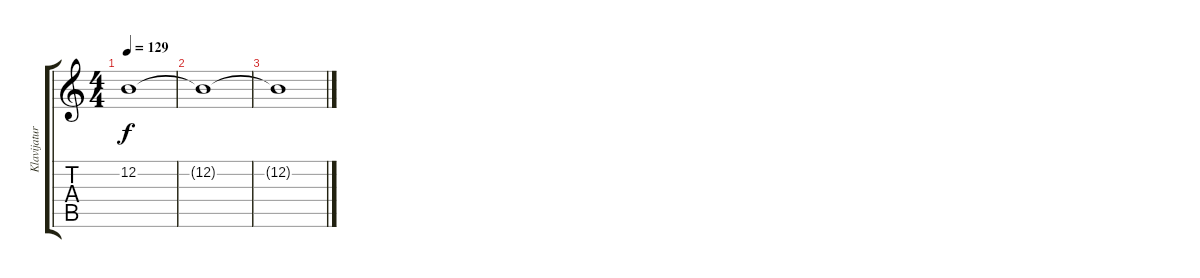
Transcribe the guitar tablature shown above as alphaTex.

\track ("Klavijatura III" "Klavijatur") {instrument synthstrings2}
\staff {score tabs}
\tuning (E4 B3 G3 D3 A2 E2) {hide}
\ts (4 4)
\tempo 129
\clef g2
\ks c
12.2{t}.1{dy f} |
12.2{t}.1 |
12.2{t}.1
